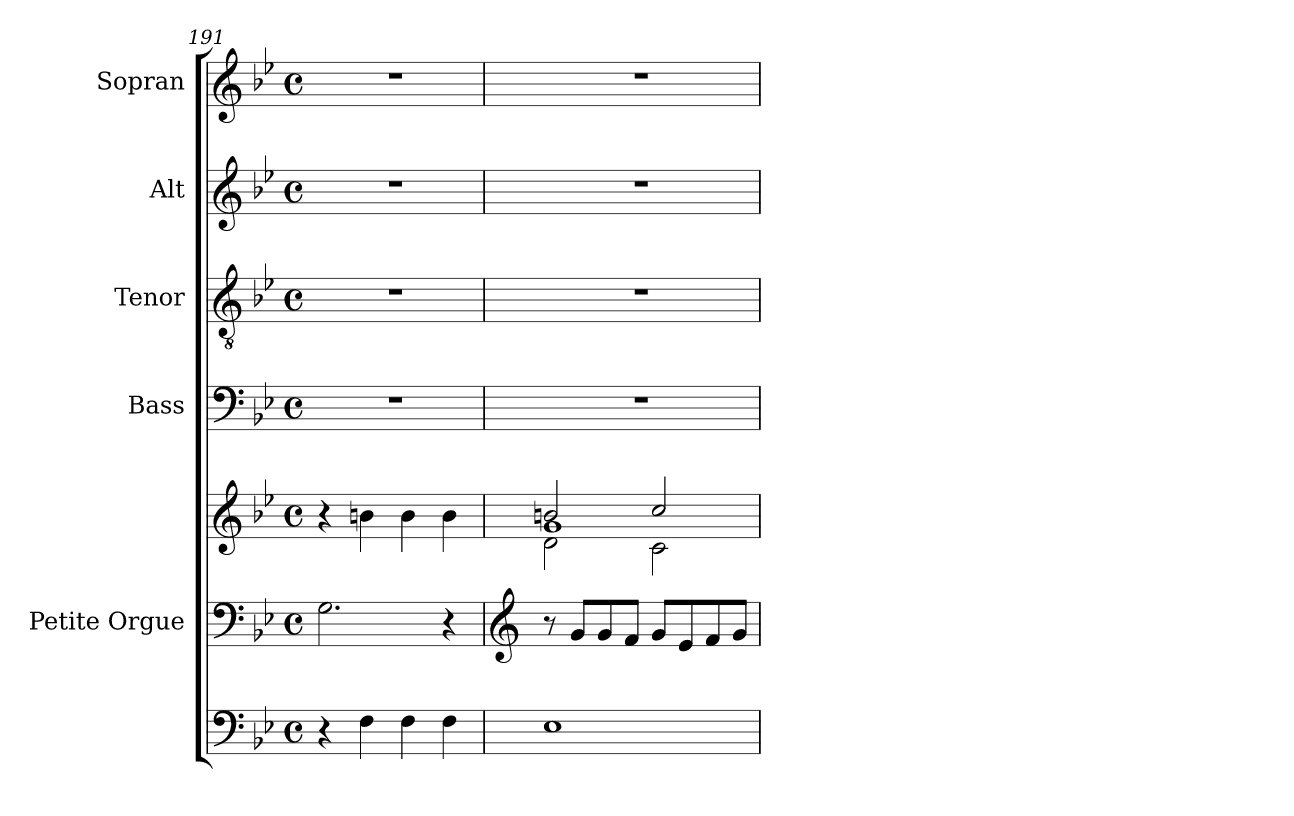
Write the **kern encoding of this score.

**kern	**kern	**kern	**kern	**kern	**kern	**kern
*part6	*part5	*part5	*part4	*part3	*part2	*part1
*staff7	*staff6	*staff5	*staff4	*staff3	*staff2	*staff1
*	*I"Petite Orgue	*	*I"Bass	*I"Tenor	*I"Alt	*I"Sopran
*	*I'Org. 1	*	*I'B.	*I'T.	*I'A.	*I'S.
*clefF4	*clefF4	*clefG2	*clefF4	*clefGv2	*clefG2	*clefG2
*k[b-e-]	*k[b-e-]	*k[b-e-]	*k[b-e-]	*k[b-e-]	*k[b-e-]	*k[b-e-]
*B-:	*B-:	*B-:	*B-:	*B-:	*B-:	*B-:
*M4/4	*M4/4	*M4/4	*M4/4	*M4/4	*M4/4	*M4/4
*met(c)	*met(c)	*met(c)	*met(c)	*met(c)	*met(c)	*met(c)
=191	=191	=191	=191	=191	=191	=191
4r	2.G\	4r	1r	1r	1r	1r
4F\	.	4bn\	.	.	.	.
4F\	.	4b\	.	.	.	.
4F\	4r	4b\	.	.	.	.
=192	=192	=192	=192	=192	=192	=192
*	*clefG2	*	*	*	*	*
*	*	*^	*	*	*	*
*	*	*	*^	*	*	*	*
1E-	8r	2bn/	2d\	1g	1r	1r	1r	1r
.	8g/L	.	.	.	.	.	.	.
.	8g/	.	.	.	.	.	.	.
.	8f/J	.	.	.	.	.	.	.
.	8g/L	2cc/	2c\	.	.	.	.	.
.	8e-/	.	.	.	.	.	.	.
.	8f/	.	.	.	.	.	.	.
.	8g/J	.	.	.	.	.	.	.
*	*	*v	*v	*v	*	*	*	*
=	=	=	=	=	=	=
*-	*-	*-	*-	*-	*-	*-
